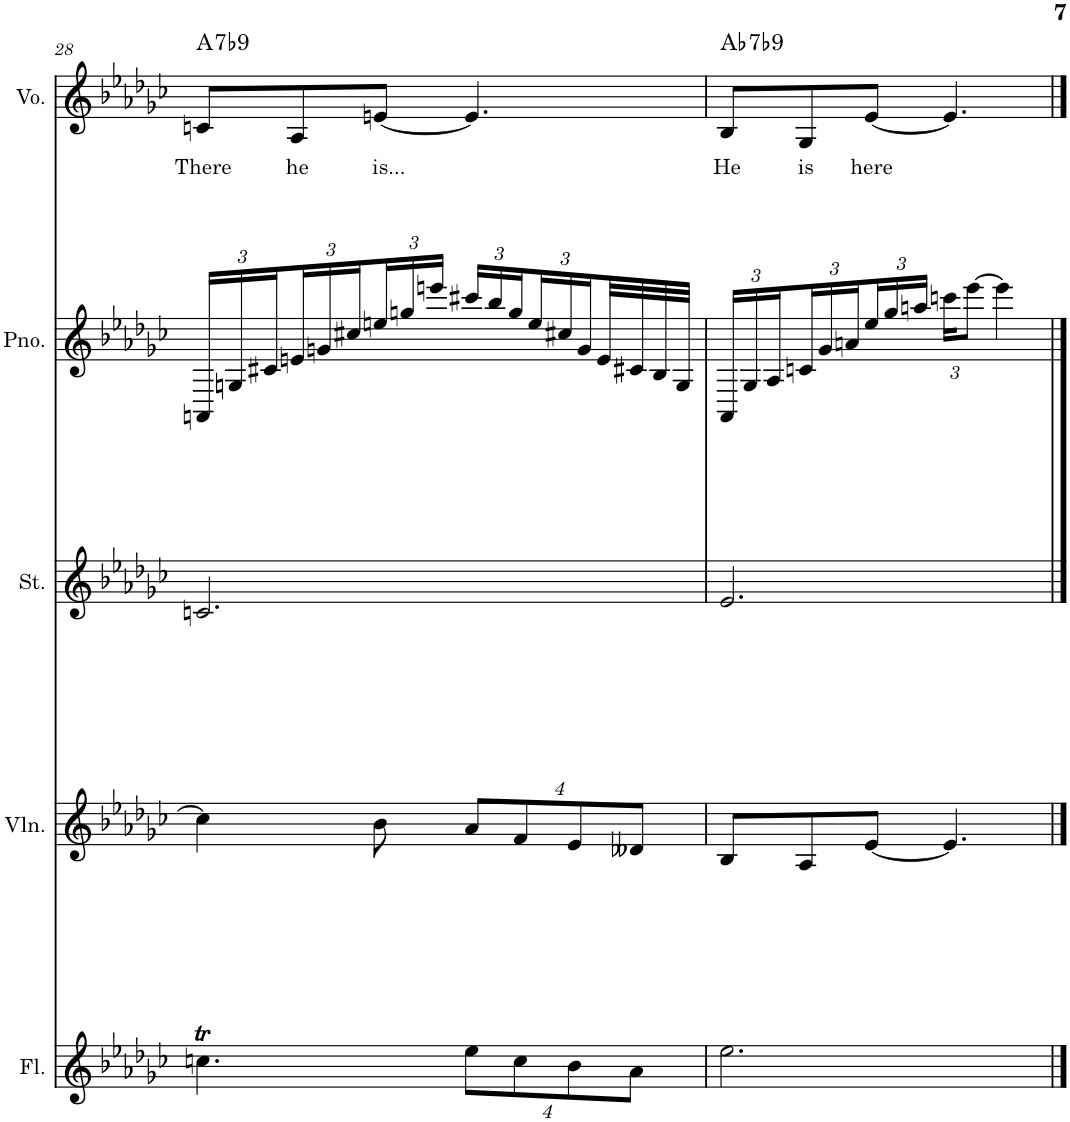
**kern	**kern	**kern	**kern	**kern	**text	**harte
*part5	*part4	*part3	*part2	*part1	*part1	*part1
*staff5	*staff4	*staff3	*staff2	*staff1	*staff1	*
*I"Flute	*I"Violin	*I"Strings	*I"Piano	*I"Voice	*	*
*I'Fl.	*I'Vln.	*I'St.	*I'Pno.	*I'Vo.	*	*
!!LO:PB:g=z
*clefG2	*clefG2	*clefG2	*clefG2	*clefG2	*	*
*k[b-e-a-d-g-c-]	*k[b-e-a-d-g-c-]	*k[b-e-a-d-g-c-]	*k[b-e-a-d-g-c-]	*k[b-e-a-d-g-c-]	*	*
*M6/8	*M6/8	*M6/8	*M6/8	*M6/8	*	*
*	*	*	*Xbrackettup	*	*	*
=28	=28	=28	=28	=28	=28	=28
!	!	!	!	!	!LO:LY:b	!LO:H:kt=7
4.ccnt\	4cc\]	2.cn/	24AAn/LL	8cn/L	There	A:7(b9)
.	.	.	24Gn/	.	.	.
.	.	.	24c#X/	.	.	.
!	!	!	!	!	!LO:LY:b	!
.	.	.	24en/	8A-/	he	.
.	.	.	24gn/	.	.	.
.	.	.	24cc#X/	.	.	.
!	!	!	!	!	!LO:LY:b	!
.	8b-\	.	24een/	[8en/J	is...	.
.	.	.	24ggn/	.	.	.
.	.	.	24eeen/JJ	.	.	.
*Xbrackettup	*Xbrackettup	*	*	*	*	*
32%3ee-\L	32%3a-/L	.	24ccc#X/LL	4.e/]	.	.
.	.	.	24bb-/	.	.	.
.	.	.	24gg/	.	.	.
32%3cc\	32%3f/	.	.	.	.	.
.	.	.	24ee/	.	.	.
.	.	.	24cc#X/	.	.	.
32%3b-\	32%3e-/	.	.	.	.	.
.	.	.	24g/	.	.	.
.	.	.	32e/L	.	.	.
32%3a-\J	32%3d--X/J	.	32c#X/	.	.	.
.	.	.	32B-/	.	.	.
.	.	.	32G/JJJ	.	.	.
=29	=29	=29	=29	=29	=29	=29
!	!	!	!	!	!LO:LY:b	!LO:H:kt=7
2.ee-\	8B-/L	2.e-/	24AA-/LL	8B-/L	He	Ab:7(b9)
.	.	.	24G-/	.	.	.
.	.	.	24A-/	.	.	.
!	!	!	!	!	!LO:LY:b	!
.	8A-/	.	24cn/	8G-/	is	.
.	.	.	24g-/	.	.	.
.	.	.	24an/	.	.	.
!	!	!	!	!	!LO:LY:b	!
.	[8e-/J	.	24ee-/	[8e-/J	here	.
.	.	.	24gg-/	.	.	.
.	.	.	24aan/JJ	.	.	.
.	4.e-/]	.	24cccn\KL	4.e-/]	.	.
.	.	.	[12eee-\J	.	.	.
.	.	.	4eee-\]	.	.	.
==	==	==	==	==	==	==
*-	*-	*-	*-	*-	*-	*-
